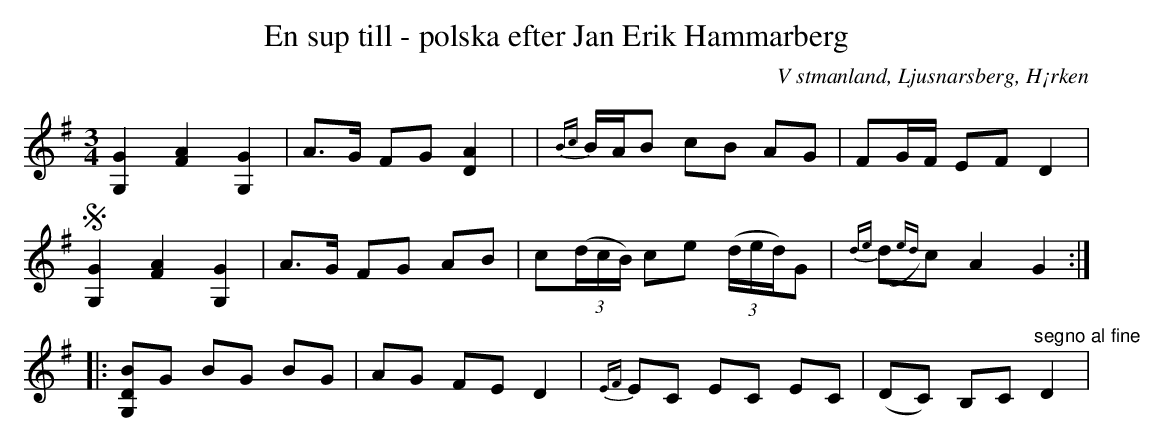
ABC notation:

X:1
T:En sup till - polska efter Jan Erik Hammarberg
O:V stmanland, Ljusnarsberg, H¡rken
M:3/4
L:1/8
K:G
 [GG,]2 [AF]2 [GG,]2| A>G FG [AD]2 | | {Bc}B/A/B cB AG | FG/F/ EF D2 |
S[GG,]2 [AF]2 [GG,]2| A>G FG AB | c((3d/c/B/) ce ((3d/e/d/)G | {de}(,d{ed})c A2 G2 ::
[BDG,]G BG BG | AG FE D2 | {EF}EC EC EC | (DC) B,C "^segno al fine"D2 |
